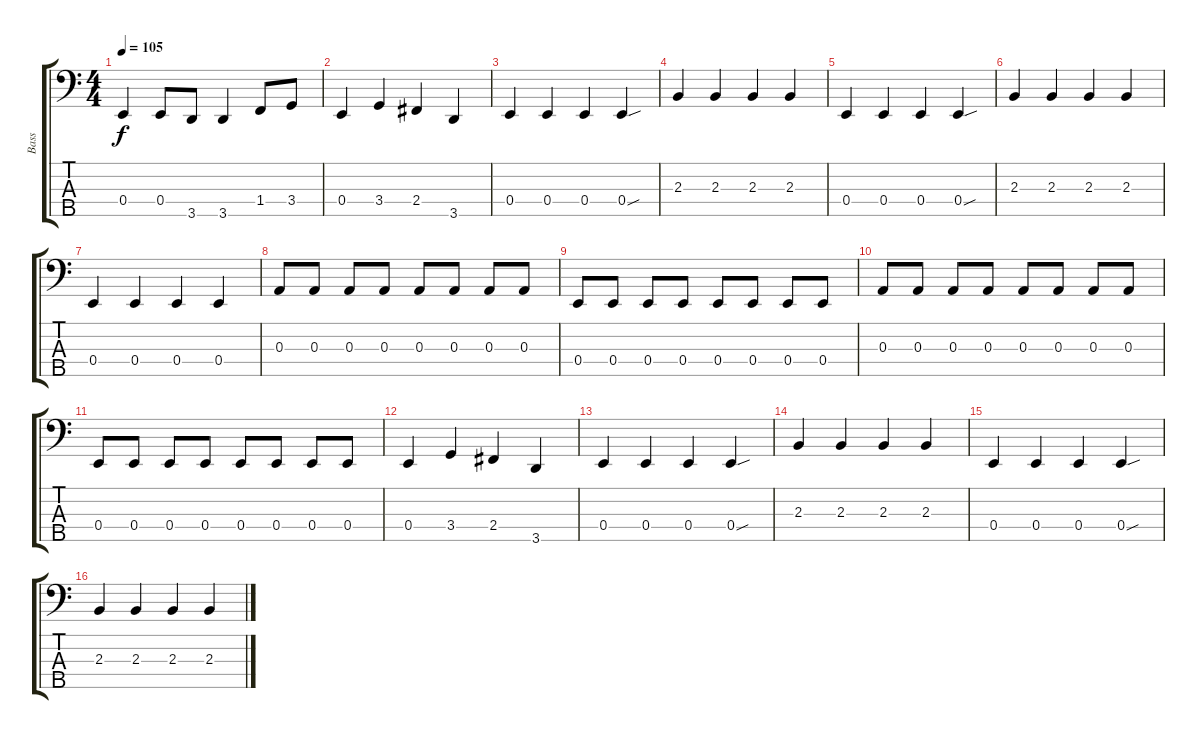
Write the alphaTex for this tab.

\track ("Bass " "Bass ") {instrument electricbasspick}
\staff {score tabs}
\tuning (G2 D2 A1 E1 B0) {hide}
\ts (4 4)
\tempo 105
\clef f4
\ks c
0.4.4{dy f} 0.4.8 3.5.8 3.5.4 1.4.8 3.4.8 |
0.4.4 3.4.4 2.4.4 3.5.4 |
0.4.4 0.4.4 0.4.4 0.4{sou}.4 |
2.3.4 2.3.4 2.3.4 2.3.4 |
0.4.4 0.4.4 0.4.4 0.4{sou}.4 |
2.3.4 2.3.4 2.3.4 2.3.4 |
0.4.4 0.4.4 0.4.4 0.4.4 |
0.3.8 0.3.8 0.3.8 0.3.8 0.3.8 0.3.8 0.3.8 0.3.8 |
0.4.8 0.4.8 0.4.8 0.4.8 0.4.8 0.4.8 0.4.8 0.4.8 |
0.3.8 0.3.8 0.3.8 0.3.8 0.3.8 0.3.8 0.3.8 0.3.8 |
0.4.8 0.4.8 0.4.8 0.4.8 0.4.8 0.4.8 0.4.8 0.4.8 |
0.4.4 3.4.4 2.4.4 3.5.4 |
0.4.4 0.4.4 0.4.4 0.4{sou}.4 |
2.3.4 2.3.4 2.3.4 2.3.4 |
0.4.4 0.4.4 0.4.4 0.4{sou}.4 |
2.3.4 2.3.4 2.3.4 2.3.4
